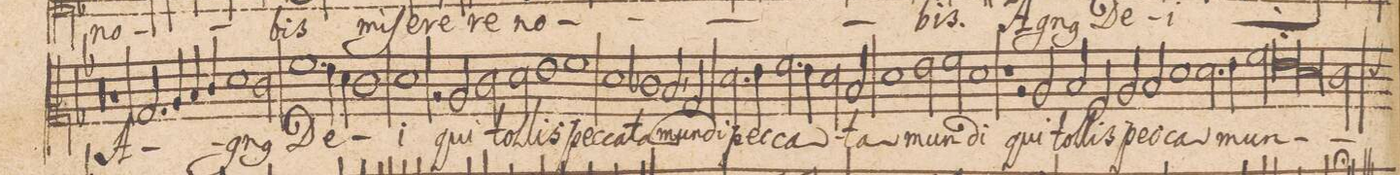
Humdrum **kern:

**kern	**text
*I"[Alto]	*
*clefC2	*
*k[b-b-]	*
*met(C|)	*
*M2/1	*
=42-	=42-
00r	.
=43-	=43-
=44-	=44-
1r	.
=45-	=45-
2.B-/	A-
4c/	.
4d/	.
4e/	.
1f\	.
=46-	=46-
2e\	-gn(us)
1.a\	De-
=47-	=47-
4g\	.
4f\	.
1e\	.
=48-	=48-
1f\	-i
2r	.
2c/	qui
=49-	=49-
2e\	tol-
2f\	-lis
1g\	pec-
=50-	=50-
1a\	-ca-
1f\	-ta
=51-	=51-
1e-X\	mun-
2d,/	-di
2B-/	pec-
=52-	=52-
2.f\	-ca-
4g\	.
2.a\	.
4g\	.
=53-	=53-
2f\	.
2d/	-ta
1f\	.
=54-	=54-
2g\	mun-
2a\	.
1f\	-di
=55-	=55-
1r	.
2r	.
2c/	qui
=56-	=56-
2d/	tol-
2A/	-lis
2c/	pec-
2d/	-ca-
=57-	=57-
1f\	-(ta)
2.f\	mun-
4g\	.
=58-	=58-
2a\	.
*lig	*
1g\	.
1f\	.
*Xlig	*
=59-	=59-
*custos:d	*
2e\	.
*-	*-
